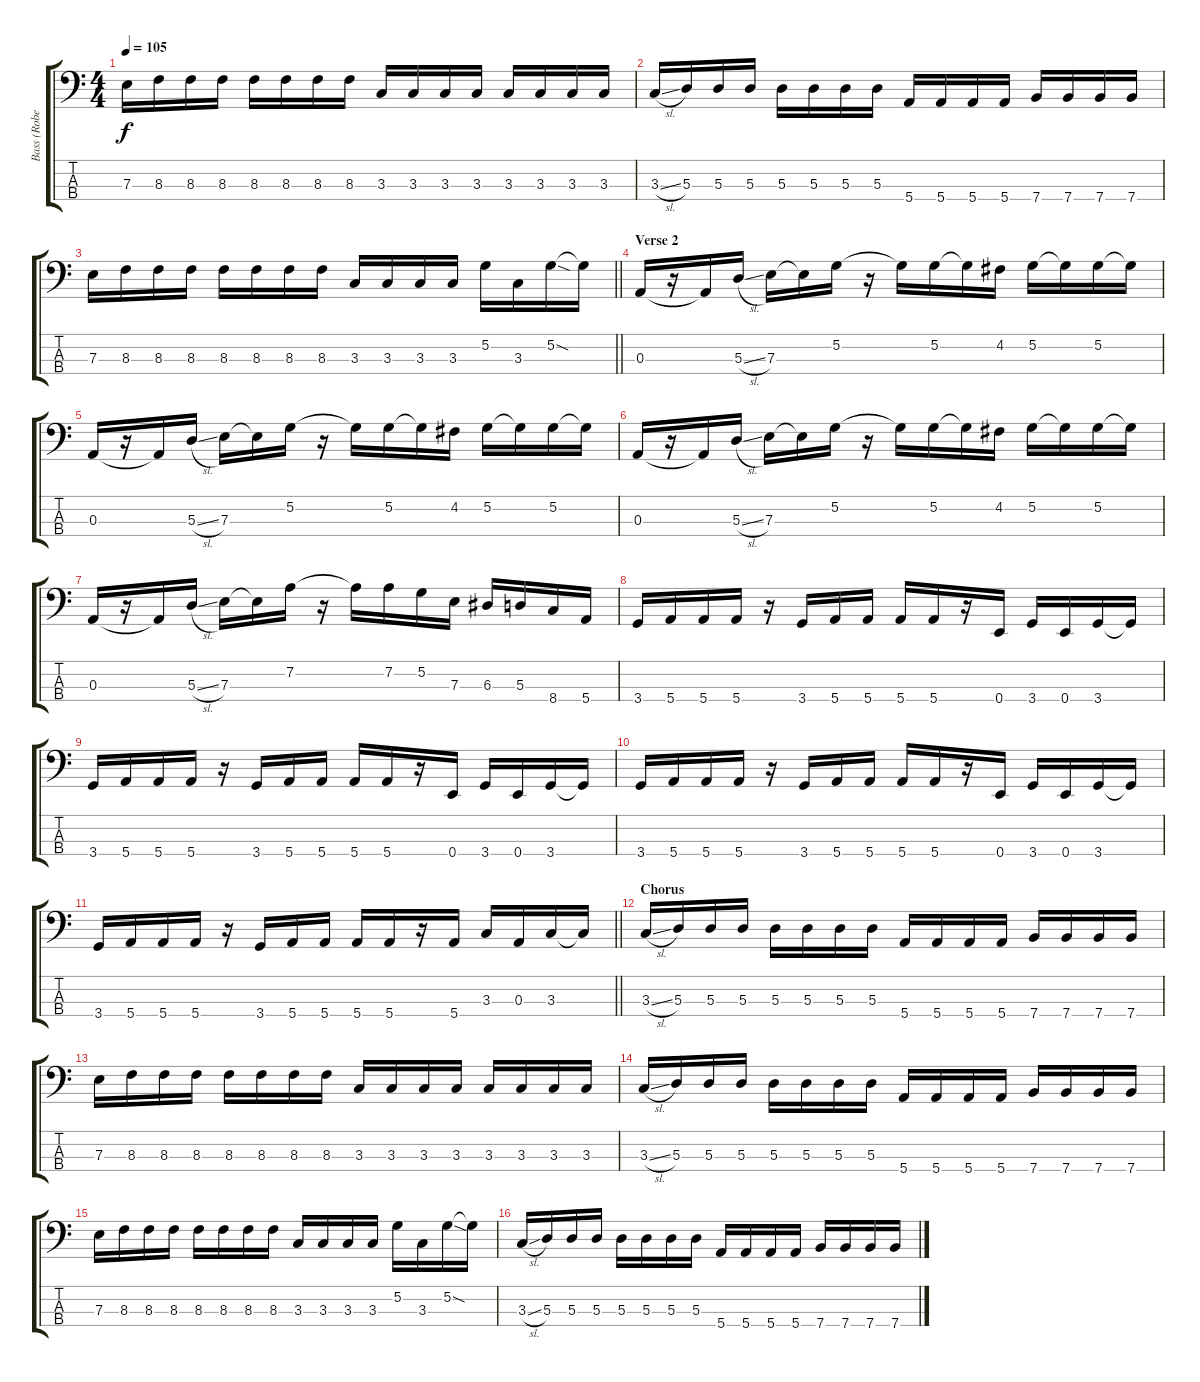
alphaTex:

\track ("Bass (Robert DeLeo)" "Bass (Robe") {instrument electricbassfinger}
\staff {score tabs}
\tuning (G2 D2 A1 E1) {hide}
\ts (4 4)
\tempo 105
\clef f4
\ks c
7.3.16{dy f} 8.3.16 8.3.16 8.3.16 8.3.16 8.3.16 8.3.16 8.3.16 3.3.16 3.3.16 3.3.16 3.3.16 3.3.16 3.3.16 3.3.16 3.3.16 |
3.3{sl}.16 5.3.16 5.3.16 5.3.16 5.3.16 5.3.16 5.3.16 5.3.16 5.4.16 5.4.16 5.4.16 5.4.16 7.4.16 7.4.16 7.4.16 7.4.16 |
\barLineRight lightlight
7.3.16 8.3.16 8.3.16 8.3.16 8.3.16 8.3.16 8.3.16 8.3.16 3.3.16 3.3.16 3.3.16 3.3.16 5.2.16 3.3.16 5.2{sod}.16 5.2{t}.16 |
\section ("" "Verse 2")
0.3.16 r.16 0.3{t}.16 5.3{sl}.16 7.3.16 7.3{t}.16 5.2.16 r.16 5.2{t}.16 5.2.16 5.2{t}.16 4.2.16 5.2.16 5.2{t}.16 5.2.16 5.2{t}.16 |
0.3.16 r.16 0.3{t}.16 5.3{sl}.16 7.3.16 7.3{t}.16 5.2.16 r.16 5.2{t}.16 5.2.16 5.2{t}.16 4.2.16 5.2.16 5.2{t}.16 5.2.16 5.2{t}.16 |
0.3.16 r.16 0.3{t}.16 5.3{sl}.16 7.3.16 7.3{t}.16 5.2.16 r.16 5.2{t}.16 5.2.16 5.2{t}.16 4.2.16 5.2.16 5.2{t}.16 5.2.16 5.2{t}.16 |
0.3.16 r.16 0.3{t}.16 5.3{sl}.16 7.3.16 7.3{t}.16 7.2.16 r.16 7.2{t}.16 7.2.16 5.2.16 7.3.16 6.3.16 5.3.16 8.4.16 5.4.16 |
3.4.16 5.4.16 5.4.16 5.4.16 r.16 3.4.16 5.4.16 5.4.16 5.4.16 5.4.16 r.16 0.4.16 3.4.16 0.4.16 3.4.16 3.4{t}.16 |
3.4.16 5.4.16 5.4.16 5.4.16 r.16 3.4.16 5.4.16 5.4.16 5.4.16 5.4.16 r.16 0.4.16 3.4.16 0.4.16 3.4.16 3.4{t}.16 |
3.4.16 5.4.16 5.4.16 5.4.16 r.16 3.4.16 5.4.16 5.4.16 5.4.16 5.4.16 r.16 0.4.16 3.4.16 0.4.16 3.4.16 3.4{t}.16 |
\barLineRight lightlight
3.4.16 5.4.16 5.4.16 5.4.16 r.16 3.4.16 5.4.16 5.4.16 5.4.16 5.4.16 r.16 5.4.16 3.3.16 0.3.16 3.3.16 3.3{t}.16 |
\section ("" "Chorus")
3.3{sl}.16 5.3.16 5.3.16 5.3.16 5.3.16 5.3.16 5.3.16 5.3.16 5.4.16 5.4.16 5.4.16 5.4.16 7.4.16 7.4.16 7.4.16 7.4.16 |
7.3.16 8.3.16 8.3.16 8.3.16 8.3.16 8.3.16 8.3.16 8.3.16 3.3.16 3.3.16 3.3.16 3.3.16 3.3.16 3.3.16 3.3.16 3.3.16 |
3.3{sl}.16 5.3.16 5.3.16 5.3.16 5.3.16 5.3.16 5.3.16 5.3.16 5.4.16 5.4.16 5.4.16 5.4.16 7.4.16 7.4.16 7.4.16 7.4.16 |
7.3.16 8.3.16 8.3.16 8.3.16 8.3.16 8.3.16 8.3.16 8.3.16 3.3.16 3.3.16 3.3.16 3.3.16 5.2.16 3.3.16 5.2{sod}.16 5.2{t}.16 |
3.3{sl}.16 5.3.16 5.3.16 5.3.16 5.3.16 5.3.16 5.3.16 5.3.16 5.4.16 5.4.16 5.4.16 5.4.16 7.4.16 7.4.16 7.4.16 7.4.16
